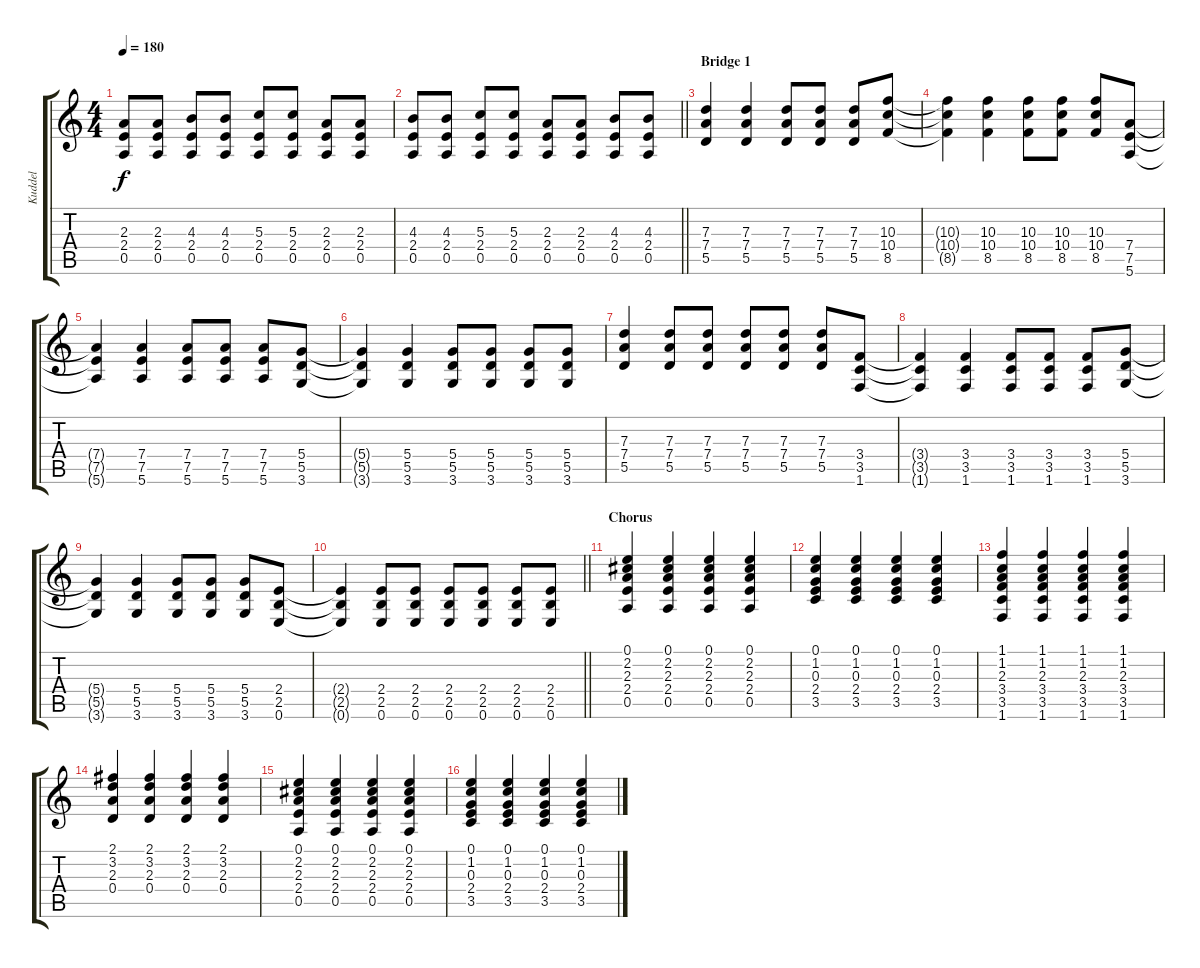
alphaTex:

\track ("Kuddel" "Kuddel") {instrument overdrivenguitar}
\staff {score tabs}
\tuning (E4 B3 G3 D3 A2 E2) {hide}
\ts (4 4)
\tempo 180
\clef g2
\ks c
(2.3 2.4 0.5).8{dy f} (2.3 2.4 0.5).8 (4.3 2.4 0.5).8 (4.3 2.4 0.5).8 (5.3 2.4 0.5).8 (5.3 2.4 0.5).8 (2.3 2.4 0.5).8 (2.3 2.4 0.5).8 |
\barLineRight lightlight
(4.3 2.4 0.5).8 (4.3 2.4 0.5).8 (5.3 2.4 0.5).8 (5.3 2.4 0.5).8 (2.3 2.4 0.5).8 (2.3 2.4 0.5).8 (4.3 2.4 0.5).8 (4.3 2.4 0.5).8 |
\section ("" "Bridge 1")
(7.3 7.4 5.5).4 (7.3 7.4 5.5).4 (7.3 7.4 5.5).8 (7.3 7.4 5.5).8 (7.3 7.4 5.5).8 (10.3 10.4 8.5).8 |
(10.3{t} 10.4{t} 8.5{t}).4 (10.3 10.4 8.5).4 (10.3 10.4 8.5).8 (10.3 10.4 8.5).8 (10.3 10.4 8.5).8 (7.4 7.5 5.6).8 |
(7.4{t} 7.5{t} 5.6{t}).4 (7.4 7.5 5.6).4 (7.4 7.5 5.6).8 (7.4 7.5 5.6).8 (7.4 7.5 5.6).8 (5.4 5.5 3.6).8 |
(5.4{t} 5.5{t} 3.6{t}).4 (5.4 5.5 3.6).4 (5.4 5.5 3.6).8 (5.4 5.5 3.6).8 (5.4 5.5 3.6).8 (5.4 5.5 3.6).8 |
(7.3 7.4 5.5).4 (7.3 7.4 5.5).8 (7.3 7.4 5.5).8 (7.3 7.4 5.5).8 (7.3 7.4 5.5).8 (7.3 7.4 5.5).8 (3.4 3.5 1.6).8 |
(3.4{t} 3.5{t} 1.6{t}).4 (3.4 3.5 1.6).4 (3.4 3.5 1.6).8 (3.4 3.5 1.6).8 (3.4 3.5 1.6).8 (5.4 5.5 3.6).8 |
(5.4{t} 5.5{t} 3.6{t}).4 (5.4 5.5 3.6).4 (5.4 5.5 3.6).8 (5.4 5.5 3.6).8 (5.4 5.5 3.6).8 (2.4 2.5 0.6).8 |
\barLineRight lightlight
(2.4{t} 2.5{t} 0.6{t}).4 (2.4 2.5 0.6).8 (2.4 2.5 0.6).8 (2.4 2.5 0.6).8 (2.4 2.5 0.6).8 (2.4 2.5 0.6).8 (2.4 2.5 0.6).8 |
\section ("" "Chorus")
(0.1 2.2 2.3 2.4 0.5).4 (0.1 2.2 2.3 2.4 0.5).4 (0.1 2.2 2.3 2.4 0.5).4 (0.1 2.2 2.3 2.4 0.5).4 |
(0.1 1.2 0.3 2.4 3.5).4 (0.1 1.2 0.3 2.4 3.5).4 (0.1 1.2 0.3 2.4 3.5).4 (0.1 1.2 0.3 2.4 3.5).4 |
(1.1 1.2 2.3 3.4 3.5 1.6).4 (1.1 1.2 2.3 3.4 3.5 1.6).4 (1.1 1.2 2.3 3.4 3.5 1.6).4 (1.1 1.2 2.3 3.4 3.5 1.6).4 |
(2.1 3.2 2.3 0.4).4 (2.1 3.2 2.3 0.4).4 (2.1 3.2 2.3 0.4).4 (2.1 3.2 2.3 0.4).4 |
(0.1 2.2 2.3 2.4 0.5).4 (0.1 2.2 2.3 2.4 0.5).4 (0.1 2.2 2.3 2.4 0.5).4 (0.1 2.2 2.3 2.4 0.5).4 |
(0.1 1.2 0.3 2.4 3.5).4 (0.1 1.2 0.3 2.4 3.5).4 (0.1 1.2 0.3 2.4 3.5).4 (0.1 1.2 0.3 2.4 3.5).4
